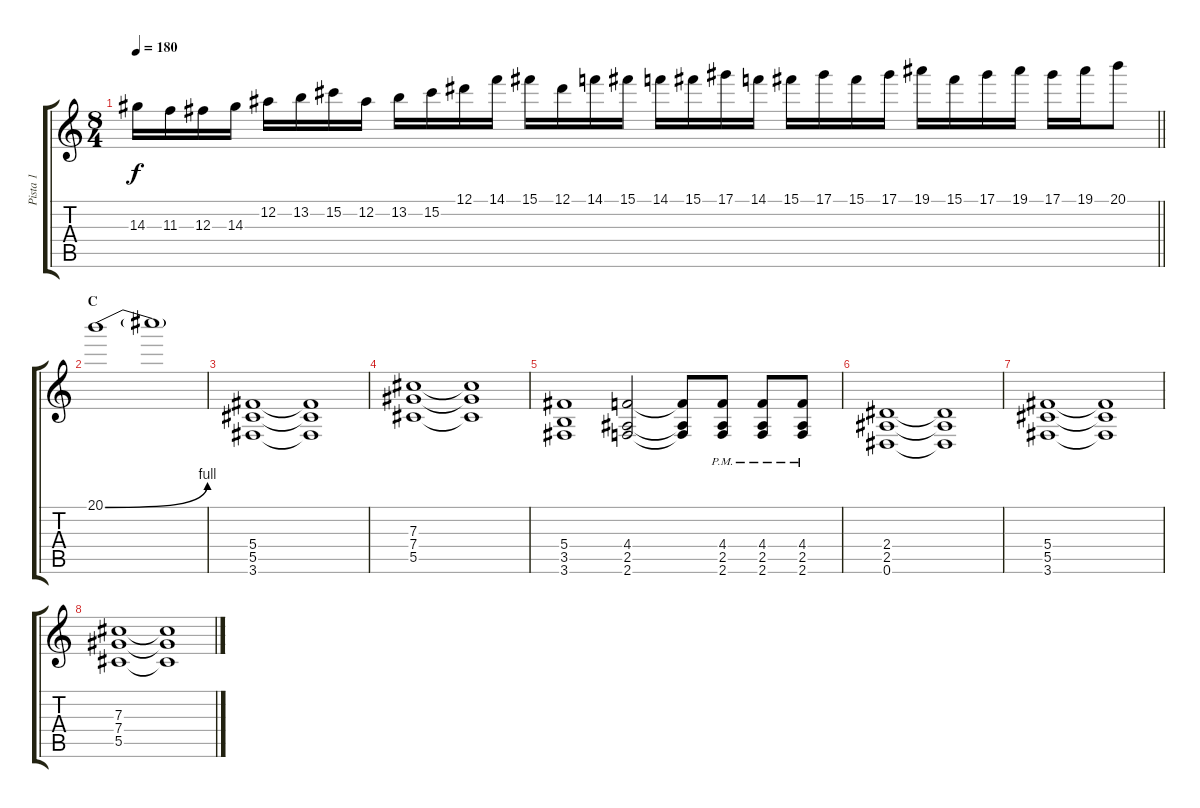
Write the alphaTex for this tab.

\track ("Pista 1" "Pista 1") {instrument distortionguitar}
\staff {score tabs}
\tuning (Eb4 Bb3 Gb3 Db3 Ab2 Eb2) {hide}
\ts (8 4)
\tempo 180
\clef g2
\barLineRight lightlight
\ks c
14.3.16{dy f} 11.3.16 12.3.16 14.3.16 12.2.16 13.2.16 15.2.16 12.2.16 13.2.16 15.2.16 12.1.16 14.1.16 15.1.16 12.1.16 14.1.16 15.1.16 14.1.16 15.1.16 17.1.16 14.1.16 15.1.16 17.1.16 15.1.16 17.1.16 19.1.16 15.1.16 17.1.16 19.1.16 17.1.16 19.1.16 20.1.8 |
\section ("" "C")
20.1{be (bend 0 0 60 4)}.1 20.1{t}.1 |
(5.4 5.5 3.6).1{volume 9 balance 5} (5.4{t} 5.5{t} 3.6{t}).1 |
(7.3 7.4 5.5).1 (7.3{t} 7.4{t} 5.5{t}).1 |
(5.4 3.5 3.6).1 (4.4 2.5 2.6).2 (4.4{t} 2.5{t} 2.6{t}).8 (4.4{pm} 2.5{pm} 2.6{pm}).8 (4.4{pm} 2.5{pm} 2.6{pm}).8 (4.4{pm} 2.5{pm} 2.6{pm}).8 |
(2.4 2.5 0.6).1 (2.4{t} 2.5{t} 0.6{t}).1 |
(5.4 5.5 3.6).1 (5.4{t} 5.5{t} 3.6{t}).1 |
(7.3 7.4 5.5).1 (7.3{t} 7.4{t} 5.5{t}).1
